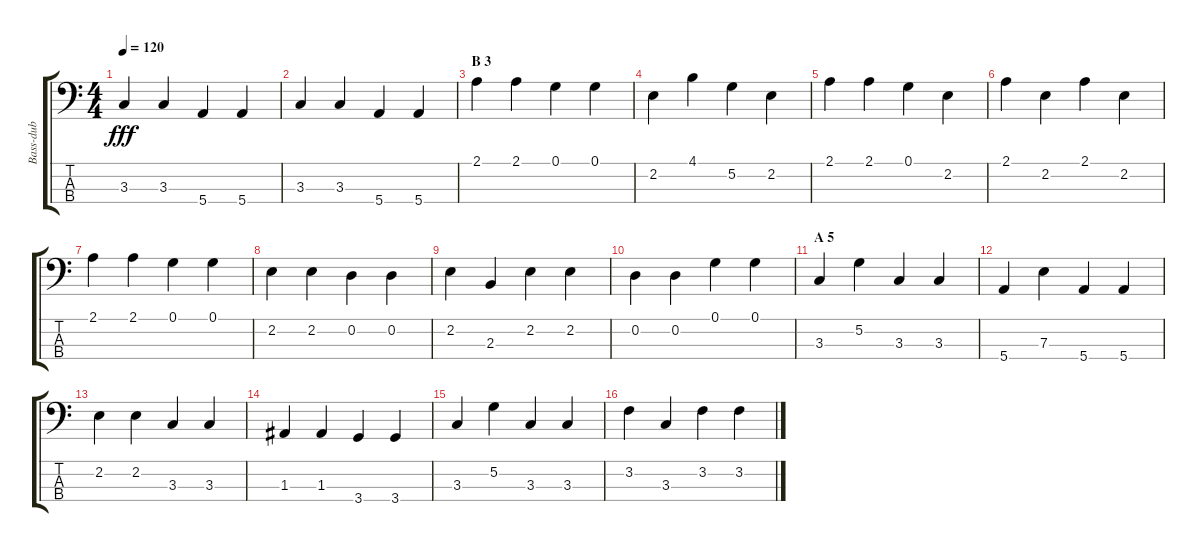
\track ("Bass-dub" "Bass-dub") {instrument acousticbass}
\staff {score tabs}
\tuning (G2 D2 A1 E1) {hide}
\ts (4 4)
\tempo 120
\clef f4
\ks c
3.3.4{dy fff} 3.3.4 5.4.4 5.4.4 |
3.3.4 3.3.4 5.4.4 5.4.4 |
\section ("" "B 3")
2.1.4 2.1.4 0.1.4 0.1.4 |
2.2.4 4.1.4 5.2.4 2.2.4 |
2.1.4 2.1.4 0.1.4 2.2.4 |
2.1.4 2.2.4 2.1.4 2.2.4 |
2.1.4 2.1.4 0.1.4 0.1.4 |
2.2.4 2.2.4 0.2.4 0.2.4 |
2.2.4 2.3.4 2.2.4 2.2.4 |
0.2.4 0.2.4 0.1.4 0.1.4 |
\section ("" "A 5")
3.3.4 5.2.4 3.3.4 3.3.4 |
5.4.4 7.3.4 5.4.4 5.4.4 |
2.2.4 2.2.4 3.3.4 3.3.4 |
1.3.4 1.3.4 3.4.4 3.4.4 |
3.3.4 5.2.4 3.3.4 3.3.4 |
3.2.4 3.3.4 3.2.4 3.2.4
